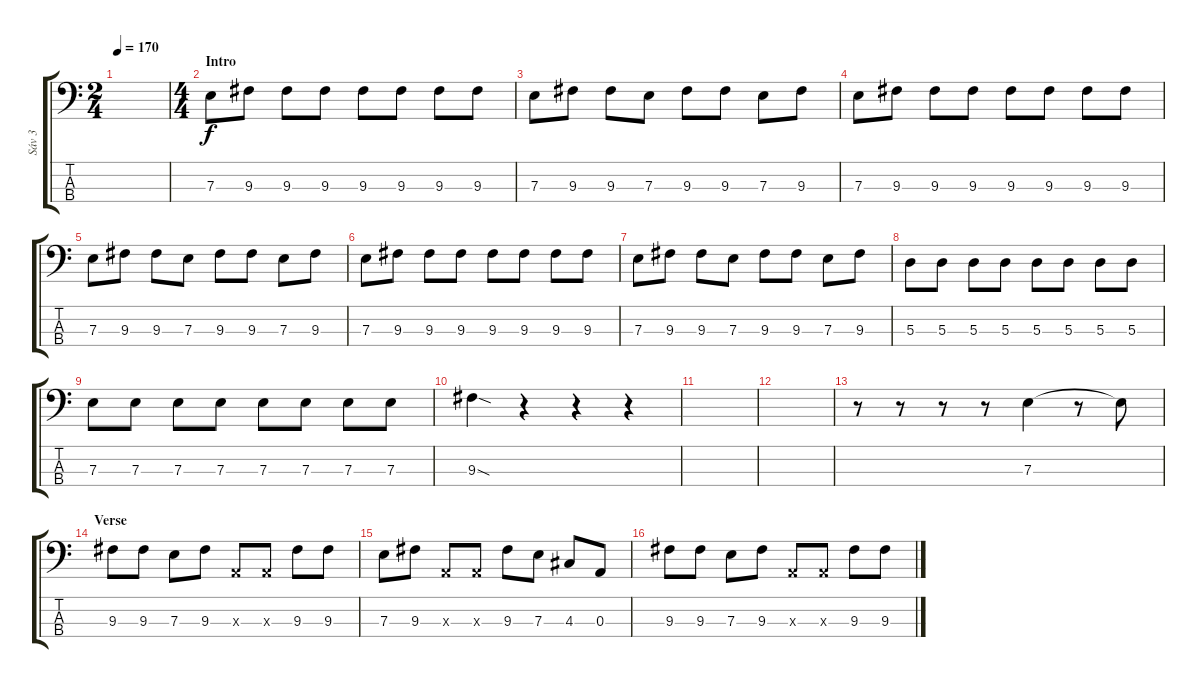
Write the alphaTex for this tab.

\track ("Sáv 3" "Sáv 3") {instrument electricbassfinger}
\staff {score tabs}
\tuning (G2 D2 A1 E1) {hide}
\ts (2 4)
\tempo 170
\clef f4
\ks c
|
\ts (4 4)
\section ("" "Intro")
7.3.8 9.3.8 9.3.8 9.3.8 9.3.8 9.3.8 9.3.8 9.3.8 |
7.3.8 9.3.8 9.3.8 7.3.8 9.3.8 9.3.8 7.3.8 9.3.8 |
7.3.8 9.3.8 9.3.8 9.3.8 9.3.8 9.3.8 9.3.8 9.3.8 |
7.3.8 9.3.8 9.3.8 7.3.8 9.3.8 9.3.8 7.3.8 9.3.8 |
7.3.8 9.3.8 9.3.8 9.3.8 9.3.8 9.3.8 9.3.8 9.3.8 |
7.3.8 9.3.8 9.3.8 7.3.8 9.3.8 9.3.8 7.3.8 9.3.8 |
5.3.8 5.3.8 5.3.8 5.3.8 5.3.8 5.3.8 5.3.8 5.3.8 |
7.3.8 7.3.8 7.3.8 7.3.8 7.3.8 7.3.8 7.3.8 7.3.8 |
9.3{sod}.4 r.4 r.4 r.4 |
|
|
r.8 r.8 r.8 r.8 7.3.4 r.8 7.3{t}.8 |
\section ("" "Verse")
9.3.8 9.3.8 7.3.8 9.3.8 0.3{x}.8 0.3{x}.8 9.3.8 9.3.8 |
7.3.8 9.3.8 0.3{x}.8 0.3{x}.8 9.3.8 7.3.8 4.3.8 0.3.8 |
9.3.8 9.3.8 7.3.8 9.3.8 0.3{x}.8 0.3{x}.8 9.3.8 9.3.8
